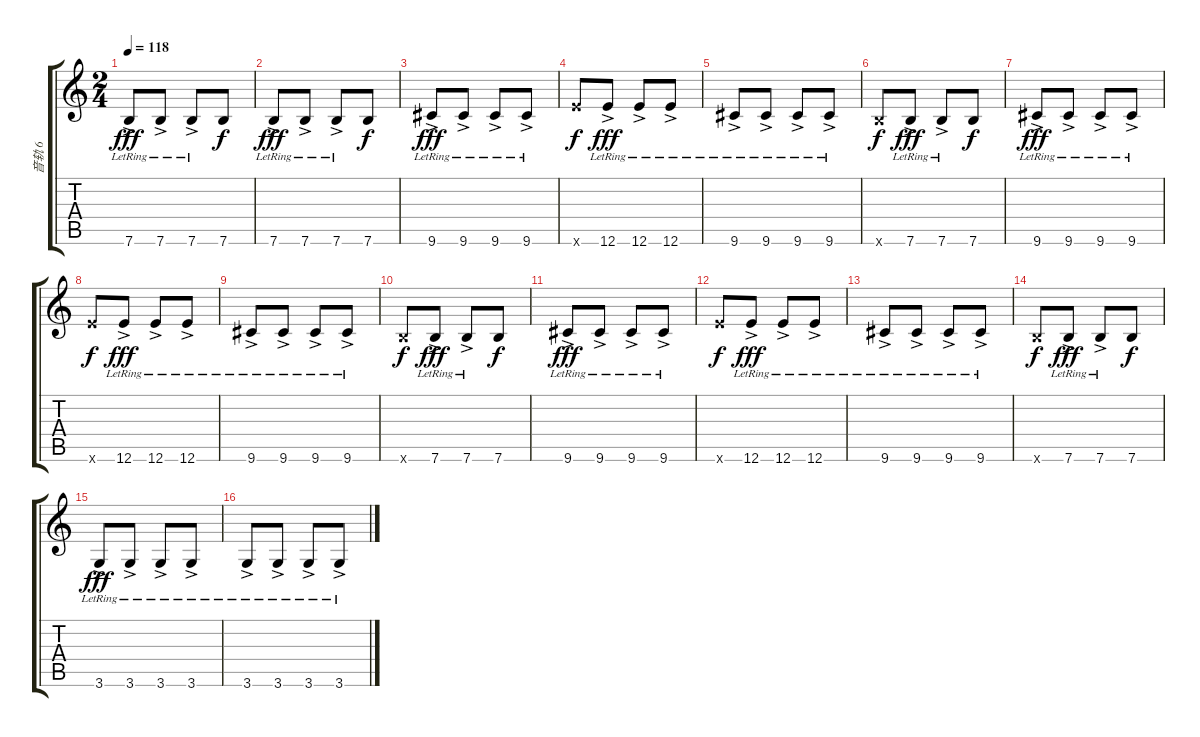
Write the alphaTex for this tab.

\track ("音轨 6" "音轨 6") {instrument electricbassfinger}
\staff {score tabs}
\tuning (E4 B3 G3 D3 A2 E2) {hide}
\ts (2 4)
\tempo 118
\clef g2
\ks c
7.6{ac lr}.8{dy fff} 7.6{ac lr}.8 7.6{ac lr}.8 7.6.8{dy f} |
7.6{ac lr}.8{dy fff} 7.6{ac lr}.8 7.6{ac lr}.8 7.6.8{dy f} |
9.6{ac lr}.8{dy fff} 9.6{ac lr}.8 9.6{ac lr}.8 9.6{ac lr}.8 |
12.6{x}.8{dy f} 12.6{ac lr}.8{dy fff} 12.6{ac lr}.8 12.6{ac lr}.8 |
9.6{ac lr}.8 9.6{ac lr}.8 9.6{ac lr}.8 9.6{ac lr}.8 |
7.6{x}.8{dy f} 7.6{ac lr}.8{dy fff} 7.6{ac lr}.8 7.6.8{dy f} |
9.6{ac lr}.8{dy fff} 9.6{ac lr}.8 9.6{ac lr}.8 9.6{ac lr}.8 |
12.6{x}.8{dy f} 12.6{ac lr}.8{dy fff} 12.6{ac lr}.8 12.6{ac lr}.8 |
9.6{ac lr}.8 9.6{ac lr}.8 9.6{ac lr}.8 9.6{ac lr}.8 |
7.6{x}.8{dy f} 7.6{ac lr}.8{dy fff} 7.6{ac lr}.8 7.6.8{dy f} |
9.6{ac lr}.8{dy fff} 9.6{ac lr}.8 9.6{ac lr}.8 9.6{ac lr}.8 |
12.6{x}.8{dy f} 12.6{ac lr}.8{dy fff} 12.6{ac lr}.8 12.6{ac lr}.8 |
9.6{ac lr}.8 9.6{ac lr}.8 9.6{ac lr}.8 9.6{ac lr}.8 |
7.6{x}.8{dy f} 7.6{ac lr}.8{dy fff} 7.6{ac lr}.8 7.6.8{dy f} |
3.6{ac lr}.8{dy fff} 3.6{ac lr}.8 3.6{ac lr}.8 3.6{ac lr}.8 |
3.6{ac lr}.8 3.6{ac lr}.8 3.6{ac lr}.8 3.6{ac lr}.8
